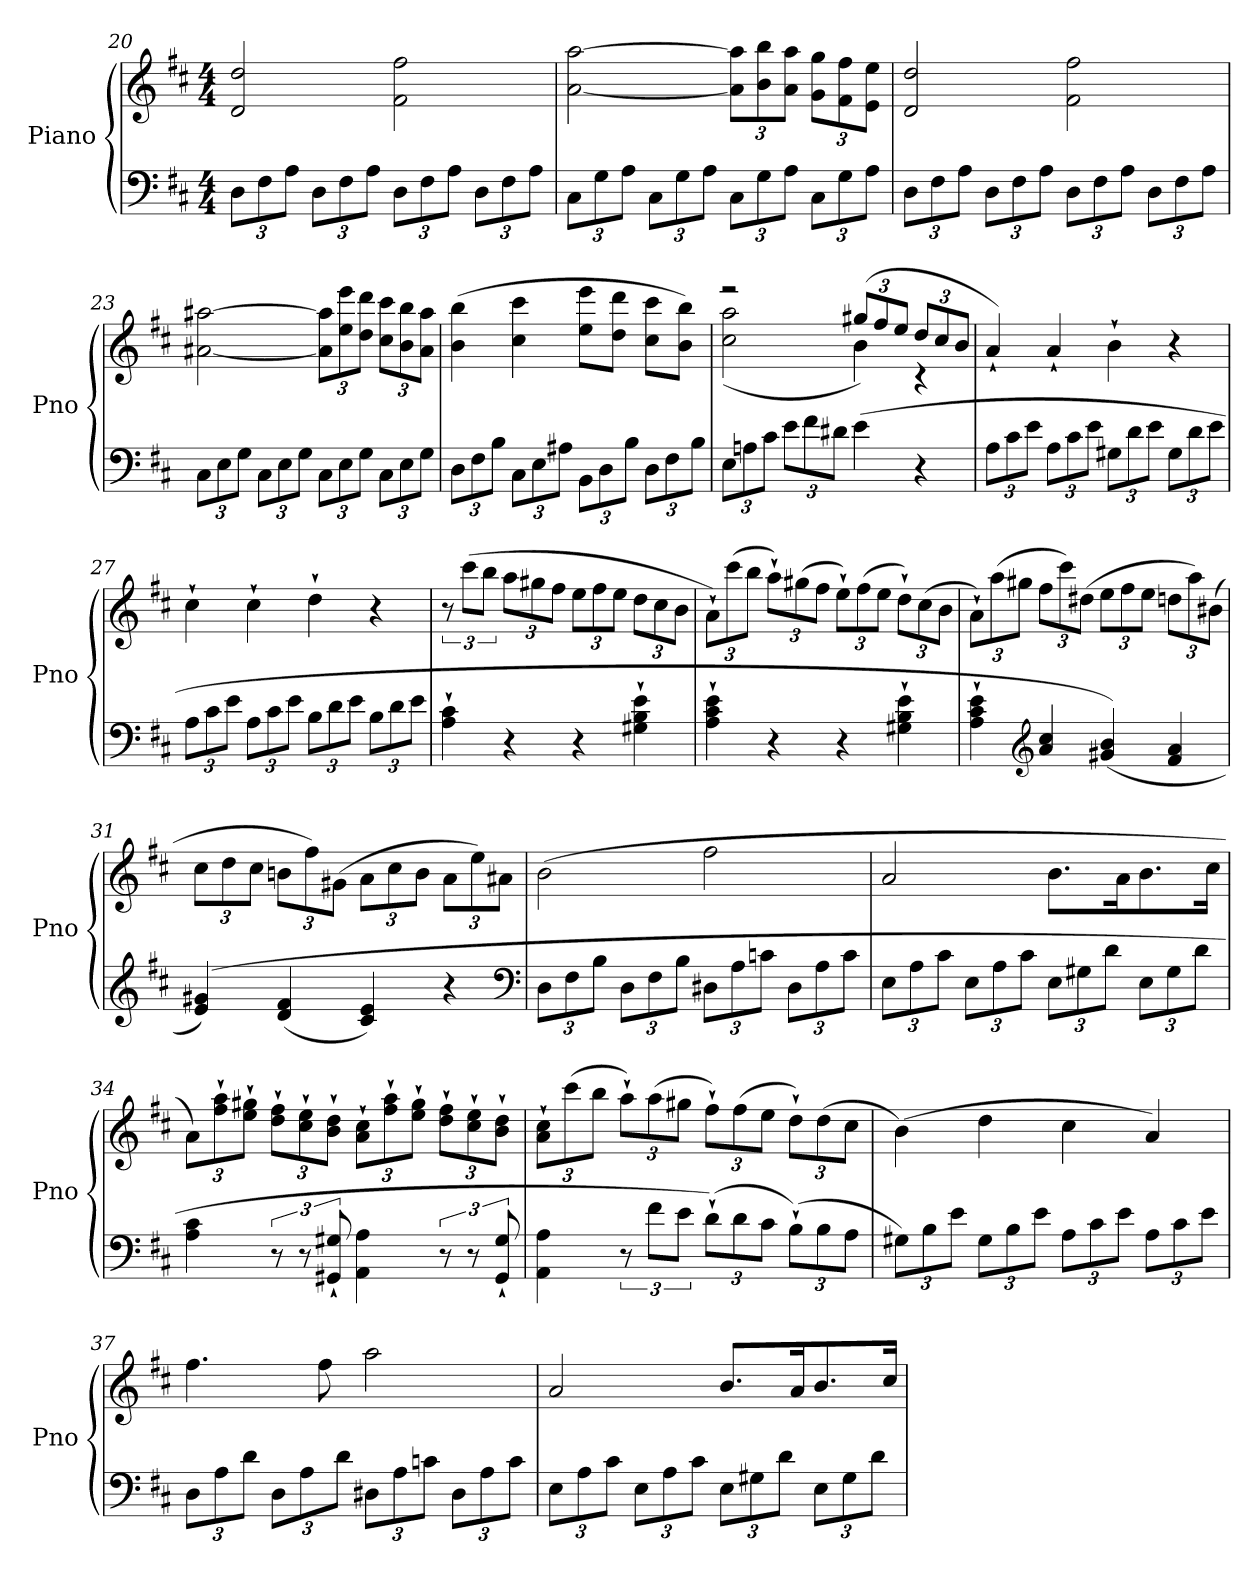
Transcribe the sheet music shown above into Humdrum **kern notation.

**kern	**kern
*part1	*part1
*staff2	*staff1
*I"Piano	*
*I'Pno	*
*clefF4	*clefG2
*k[f#c#]	*k[f#c#]
*D:	*D:
*M4/4	*M4/4
=20	=20
12D\L	2d/ 2dd/
12F#\	.
12A\J	.
12D\L	.
12F#\	.
12A\J	.
12D\L	2f#\ 2ff#\
12F#\	.
12A\J	.
12D\L	.
12F#\	.
12A\J	.
=21	=21
12C#\L	[2a\ [2aa\
12G\	.
12A\J	.
12C#\L	.
12G\	.
12A\J	.
12C#\L	12a]\ 12aa]\L
12G\	12b\ 12bb\
12A\J	12a\ 12aa\J
12C#\L	12g\ 12gg\L
12G\	12f#\ 12ff#\
12A\J	12e\ 12ee\J
=22	=22
12D\L	2d/ 2dd/
12F#\	.
12A\J	.
12D\L	.
12F#\	.
12A\J	.
12D\L	2f#\ 2ff#\
12F#\	.
12A\J	.
12D\L	.
12F#\	.
12A\J	.
=23	=23
12C#\L	[2a#X\ [2aa#X\
12E\	.
12G\J	.
12C#\L	.
12E\	.
12G\J	.
12C#\L	12a#]\ 12aa#]\L
12E\	12ee\ 12eee\
12G\J	12dd\ 12ddd\J
12C#\L	12cc#\ 12ccc#\L
12E\	12b\ 12bb\
12G\J	12a#\ 12aa#\J
=24	=24
12D\L	(4b\ 4bb\
12F#\	.
12B\J	.
12C#\L	4cc#\ 4ccc#\
12E\	.
12A#X\J	.
12BB\L	8ee\ 8eee\L
12D\	.
.	8dd\ 8ddd\J
12B\J	.
12D\L	8cc#\ 8ccc#\L
12F#\	.
.	8b\ 8bb\J)
12B\J	.
=25	=25
*	*^
12E\L	2r	(2cc#\ 2aa\
12An\	.	.
12c#\J	.	.
12e\L	.	.
12f#\	.	.
12d#X\J	.	.
(4e\	(12gg#X/L)	4b\
.	12ff#/	.
.	12ee/J	.
4r	12dd/L	4r
.	12cc#/	.
.	12b/J	.
*	*v	*v
=26	=26
12A\L	4a`/)
12c#\	.
12e\J	.
12A\L	4a`/
12c#\	.
12e\J	.
12G#X\L	4b`\
12d\	.
12e\J	.
12G#\L	4r
12d\	.
12e\J	.
=27	=27
12A\L	4cc#`\
12c#\	.
12e\J	.
12A\L	4cc#`\
12c#\	.
12e\J	.
12B\L	4dd`\
12d\	.
12e\J	.
12B\L	4r
12d\	.
12e\J	.
=28	=28
4A`\ 4c#`\	12r
.	(12ccc#\L
.	12bb\J
4r	12aa\L
.	12gg#X\
.	12ff#\J
4r	12ee\L
.	12ff#\
.	12ee\J
4G#X`\ 4B`\ 4e`\	12dd\L
.	12cc#\
.	12b\J
=29	=29
4A`\ 4c#`\ 4e`\	12a`\L)
.	(12ccc#\
.	12bb\J
4r	12aa`\L)
.	(12gg#X\
.	12ff#\J
4r	12ee`\L)
.	(12ff#\
.	12ee\J
4G#X`\ 4B`\ 4e`\	12dd`\L)
.	(12cc#\
.	12b\J
=30	=30
4A`\ 4c#`\ 4e`\	12a`\L)
.	(12aa\
.	12gg#X\J
*clefG2	*
4a/ 4cc#/	12ff#\L
.	12ccc#\)
.	(12dd#X\J
(4g#X/ 4b/)	12ee\L
.	12ff#\
.	12ee\J
4f#/ 4a/	12ddn\L
.	12aa\)
.	(12b#X\J
=31	=31
(4e/ 4g#X/)	12cc#\L
.	12dd\
.	12cc#\J
(4d/ 4f#/	12bn\L
.	12ff#\)
.	(12g#X\J
4c#/ 4e/)	12a\L
.	12cc#\
.	12b\J
4r	12a\L
.	12ee\)
.	12a#X\J
*clefF4	*
=32	=32
12D\L	(2b\
12F#\	.
12B\J	.
12D\L	.
12F#\	.
12B\J	.
12D#X\L	2ff#\
12A\	.
12cn\J	.
12D#\L	.
12A\	.
12c\J	.
=33	=33
12E\L	2a/
12A\	.
12c#\J	.
12E\L	.
12A\	.
12c#\J	.
12E\L	8.b\L
12G#X\	.
12d\J	.
.	16a\K
12E\L	8.b\
12G#\	.
12d\J	.
.	16cc#\Jk
=34	=34
4A\ 4c#\	12a\L)
.	12ff#`\ 12aa`\
.	12ee`\ 12gg#X`\J
12r	12dd`\ 12ff#`\L
12r	12cc#`\ 12ee`\
12GG#X`/ 12G#X`/	12b`\ 12dd`\J
4AA\ 4A\	12a`\ 12cc#`\L
.	12ff#`\ 12aa`\
.	12ee`\ 12gg#`\J
12r	12dd`\ 12ff#`\L
12r	12cc#`\ 12ee`\
12GG#`/ 12G#`/	12b`\ 12dd`\J
=35	=35
4AA\ 4A\	12a`\ 12cc#`\L
.	(12ccc#\
.	12bb\J
12r	12aa`\L)
12f#\L	(12aa\
12e\J	12gg#X\J
(12d`\L)	12ff#`\L)
12d\	(12ff#\
12c#\J	12ee\J
(12B`\L)	12dd`\L)
12B\	(12dd\
12A\J	12cc#\J
=36	=36
12G#X\L)	(4b\)
12B\	.
12e\J	.
12G#\L	4dd\
12B\	.
12e\J	.
12A\L	4cc#\
12c#\	.
12e\J	.
12A\L	4a/)
12c#\	.
12e\J	.
=37	=37
12D\L	4.ff#\
12A\	.
12d\J	.
12D\L	.
12A\	.
.	8ff#\
12d\J	.
12D#X\L	2aa\
12A\	.
12cn\J	.
12D#\L	.
12A\	.
12c\J	.
=38	=38
12E\L	2a/
12A\	.
12c#\J	.
12E\L	.
12A\	.
12c#\J	.
12E\L	8.b/L
12G#X\	.
12d\J	.
.	16a/K
12E\L	8.b/
12G#\	.
12d\J	.
.	16cc#/Jk
=	=
*-	*-
